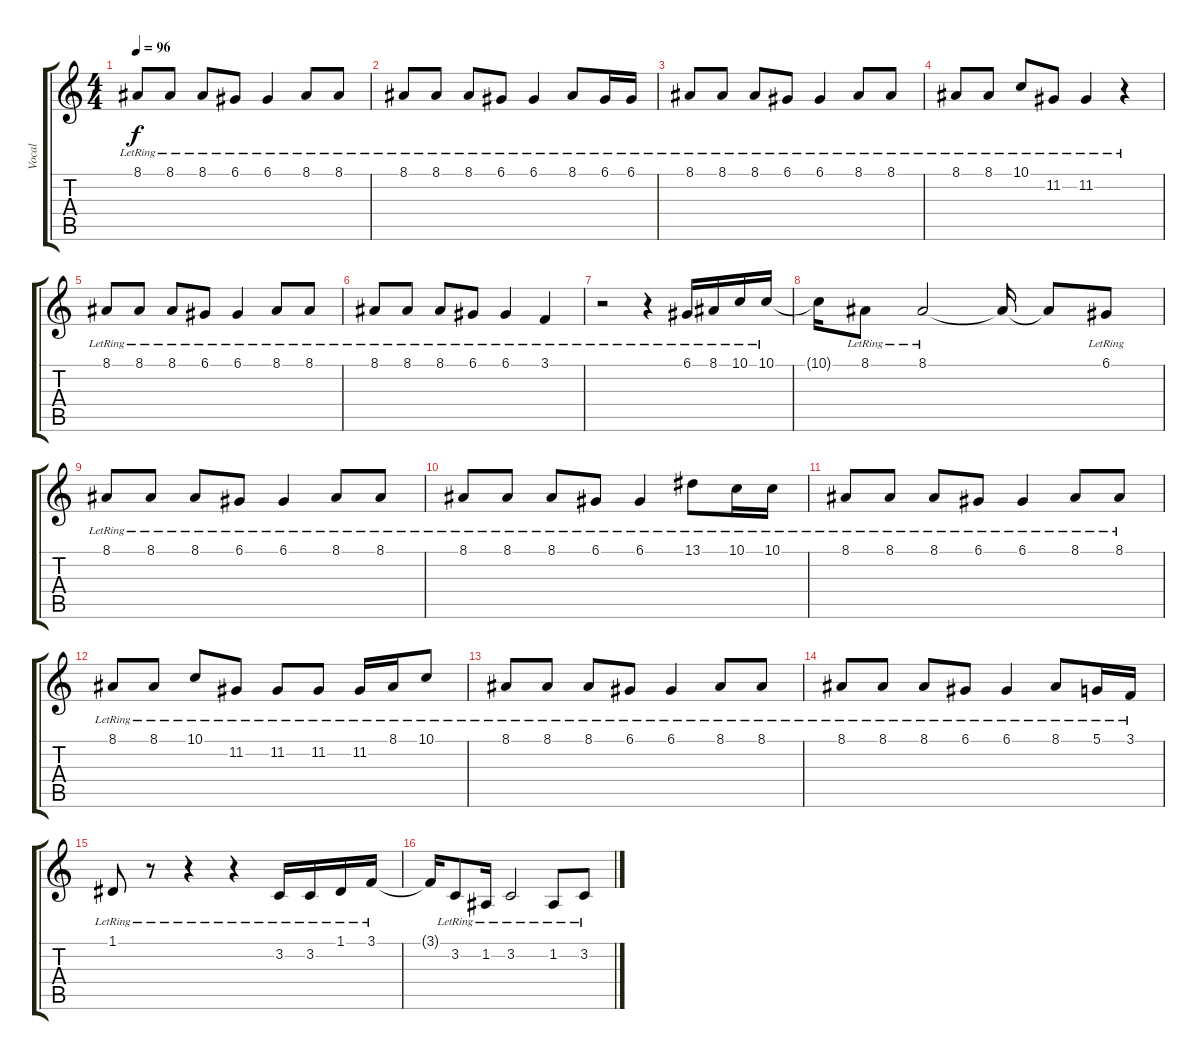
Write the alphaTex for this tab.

\track ("Vocal" "Vocal") {instrument acousticgrandpiano}
\staff {score tabs}
\tuning (D4 A3 F3 C3 G2 C2) {hide}
\ts (4 4)
\tempo 96
\clef g2
\ks aminor
8.1{lr}.8{dy f} 8.1{lr}.8 8.1{lr}.8 6.1{lr}.8 6.1{lr}.4 8.1{lr}.8 8.1{lr}.8 |
8.1{lr}.8 8.1{lr}.8 8.1{lr}.8 6.1{lr}.8 6.1{lr}.4 8.1{lr}.8 6.1{lr}.16 6.1{lr}.16 |
8.1{lr}.8 8.1{lr}.8 8.1{lr}.8 6.1{lr}.8 6.1{lr}.4 8.1{lr}.8 8.1{lr}.8 |
8.1{lr}.8 8.1{lr}.8 10.1{lr}.8 11.2{lr}.8 11.2{lr}.4 r.4 |
8.1{lr}.8 8.1{lr}.8 8.1{lr}.8 6.1{lr}.8 6.1{lr}.4 8.1{lr}.8 8.1{lr}.8 |
8.1{lr}.8 8.1{lr}.8 8.1{lr}.8 6.1{lr}.8 6.1{lr}.4 3.1{lr}.4 |
r.2 r.4 6.1{lr}.16 8.1{lr}.16 10.1{lr}.16 10.1{lr}.16 |
10.1{t}.16 8.1{lr}.8 8.1{lr}.2 8.1{t}.16 8.1{t}.8 6.1{lr}.8 |
8.1{lr}.8 8.1{lr}.8 8.1{lr}.8 6.1{lr}.8 6.1{lr}.4 8.1{lr}.8 8.1{lr}.8 |
8.1{lr}.8 8.1{lr}.8 8.1{lr}.8 6.1{lr}.8 6.1{lr}.4 13.1{lr}.8 10.1{lr}.16 10.1{lr}.16 |
8.1{lr}.8 8.1{lr}.8 8.1{lr}.8 6.1{lr}.8 6.1{lr}.4 8.1{lr}.8 8.1{lr}.8 |
8.1{lr}.8 8.1{lr}.8 10.1{lr}.8 11.2{lr}.8 11.2{lr}.8 11.2{lr}.8 11.2{lr}.16 8.1{lr}.16 10.1{lr}.8 |
8.1{lr}.8 8.1{lr}.8 8.1{lr}.8 6.1{lr}.8 6.1{lr}.4 8.1{lr}.8 8.1{lr}.8 |
8.1{lr}.8 8.1{lr}.8 8.1{lr}.8 6.1{lr}.8 6.1{lr}.4 8.1{lr}.8 5.1{lr}.16 3.1{lr}.16 |
1.1{lr}.8 r.8 r.4 r.4 3.2{lr}.16 3.2{lr}.16 1.1{lr}.16 3.1{lr}.16 |
3.1{t}.16 3.2{lr}.8 1.2{lr}.16 3.2{lr}.2 1.2{lr}.8 3.2{lr}.8
